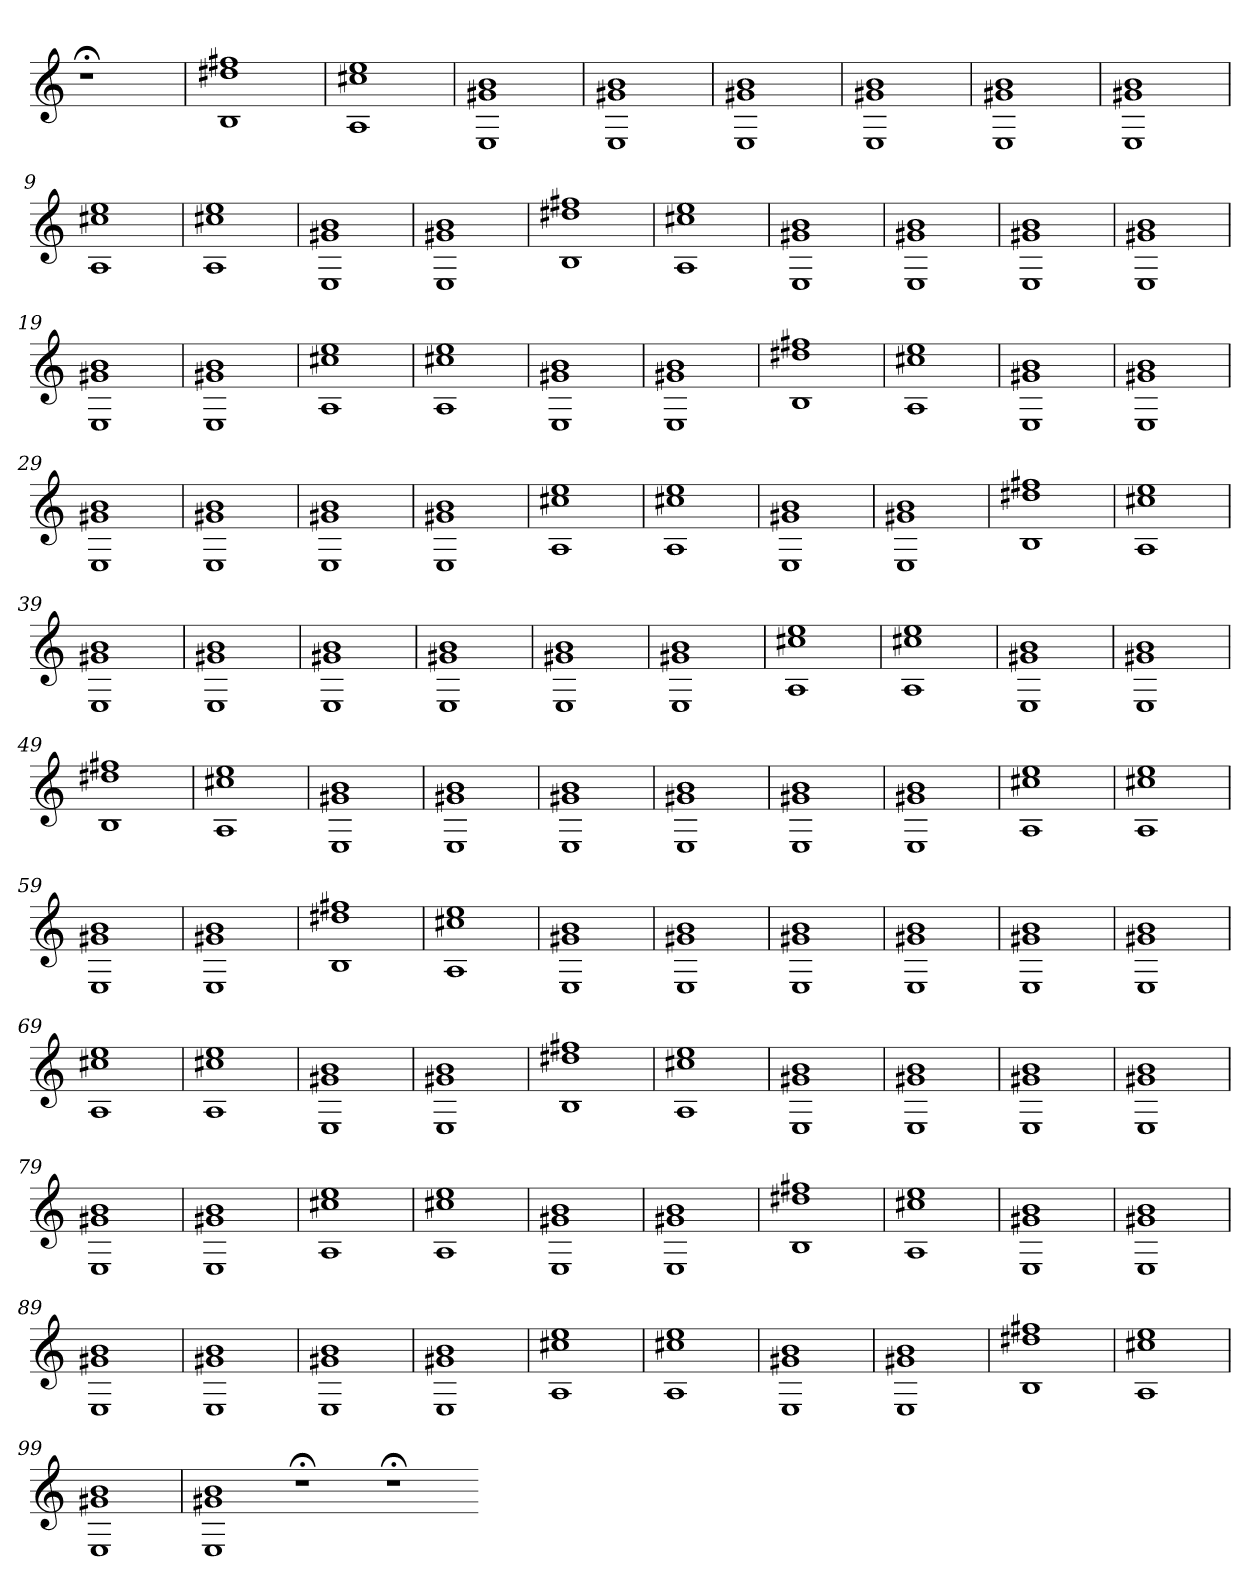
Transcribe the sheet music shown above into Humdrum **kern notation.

**kern
*part1
*staff1
=
1r;<
=1
1B 1dd#X 1ff#X
=2
1A 1cc#X 1ee
=3
1E 1g#X 1b
=4
1E 1g#X 1b
=5
1E 1g#X 1b
=6
1E 1g#X 1b
=7
1E 1g#X 1b
=8
1E 1g#X 1b
=9
1A 1cc#X 1ee
=10
1A 1cc#X 1ee
=11
1E 1g#X 1b
=12
1E 1g#X 1b
=13
1B 1dd#X 1ff#X
=14
1A 1cc#X 1ee
=15
1E 1g#X 1b
=16
1E 1g#X 1b
=17
1E 1g#X 1b
=18
1E 1g#X 1b
=19
1E 1g#X 1b
=20
1E 1g#X 1b
=21
1A 1cc#X 1ee
=22
1A 1cc#X 1ee
=23
1E 1g#X 1b
=24
1E 1g#X 1b
=25
1B 1dd#X 1ff#X
=26
1A 1cc#X 1ee
=27
1E 1g#X 1b
=28
1E 1g#X 1b
=29
1E 1g#X 1b
=30
1E 1g#X 1b
=31
1E 1g#X 1b
=32
1E 1g#X 1b
=33
1A 1cc#X 1ee
=34
1A 1cc#X 1ee
=35
1E 1g#X 1b
=36
1E 1g#X 1b
=37
1B 1dd#X 1ff#X
=38
1A 1cc#X 1ee
=39
1E 1g#X 1b
=40
1E 1g#X 1b
=41
1E 1g#X 1b
=42
1E 1g#X 1b
=43
1E 1g#X 1b
=44
1E 1g#X 1b
=45
1A 1cc#X 1ee
=46
1A 1cc#X 1ee
=47
1E 1g#X 1b
=48
1E 1g#X 1b
=49
1B 1dd#X 1ff#X
=50
1A 1cc#X 1ee
=51
1E 1g#X 1b
=52
1E 1g#X 1b
=53
1E 1g#X 1b
=54
1E 1g#X 1b
=55
1E 1g#X 1b
=56
1E 1g#X 1b
=57
1A 1cc#X 1ee
=58
1A 1cc#X 1ee
=59
1E 1g#X 1b
=60
1E 1g#X 1b
=61
1B 1dd#X 1ff#X
=62
1A 1cc#X 1ee
=63
1E 1g#X 1b
=64
1E 1g#X 1b
=65
1E 1g#X 1b
=66
1E 1g#X 1b
=67
1E 1g#X 1b
=68
1E 1g#X 1b
=69
1A 1cc#X 1ee
=70
1A 1cc#X 1ee
=71
1E 1g#X 1b
=72
1E 1g#X 1b
=73
1B 1dd#X 1ff#X
=74
1A 1cc#X 1ee
=75
1E 1g#X 1b
=76
1E 1g#X 1b
=77
1E 1g#X 1b
=78
1E 1g#X 1b
=79
1E 1g#X 1b
=80
1E 1g#X 1b
=81
1A 1cc#X 1ee
=82
1A 1cc#X 1ee
=83
1E 1g#X 1b
=84
1E 1g#X 1b
=85
1B 1dd#X 1ff#X
=86
1A 1cc#X 1ee
=87
1E 1g#X 1b
=88
1E 1g#X 1b
=89
1E 1g#X 1b
=90
1E 1g#X 1b
=91
1E 1g#X 1b
=92
1E 1g#X 1b
=93
1A 1cc#X 1ee
=94
1A 1cc#X 1ee
=95
1E 1g#X 1b
=96
1E 1g#X 1b
=97
1B 1dd#X 1ff#X
=98
1A 1cc#X 1ee
=99
1E 1g#X 1b
=100
1E 1g#X 1b
1r;<
1r;<
=-
*-
